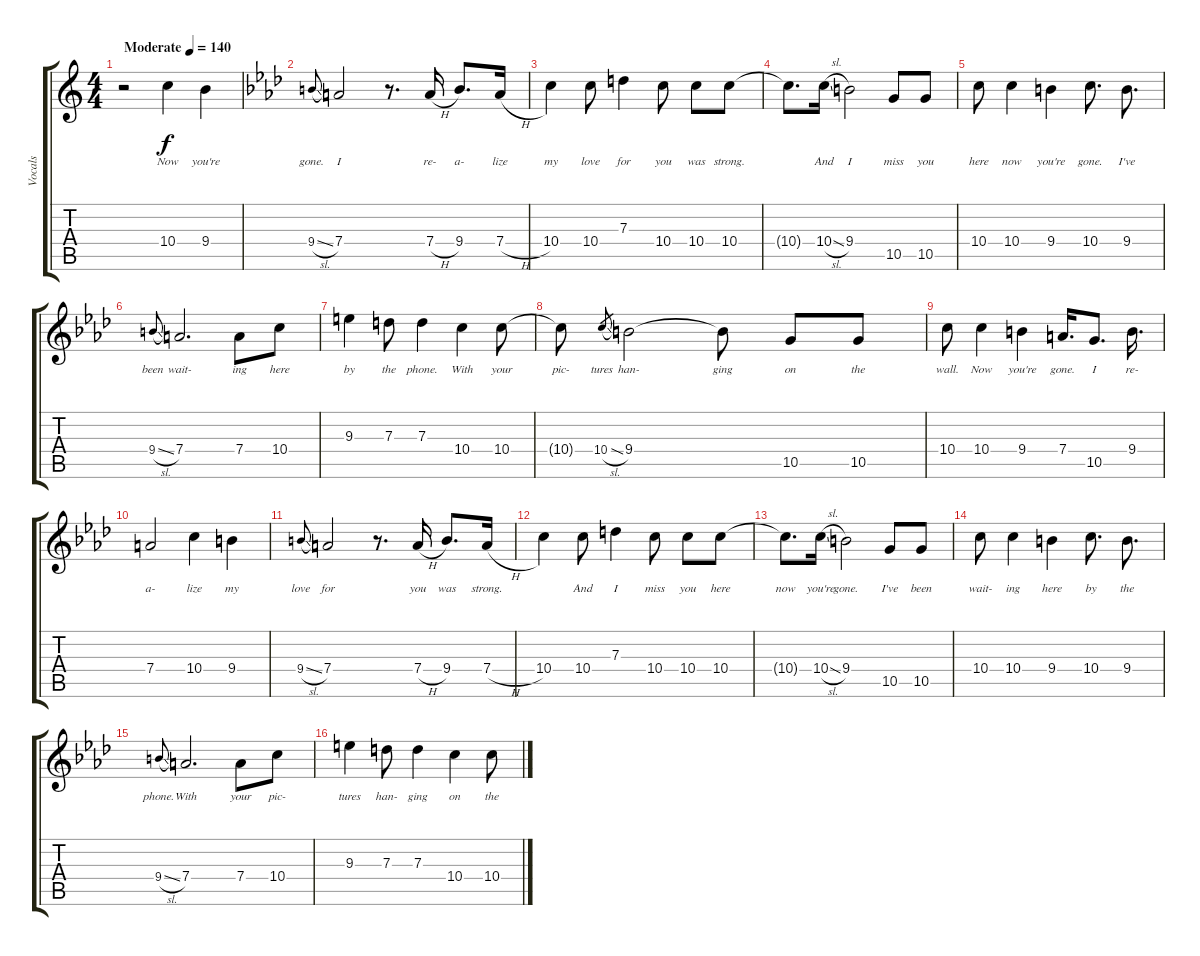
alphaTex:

\track ("Vocals" "Vocals") {instrument distortionguitar}
\staff {score tabs}
\tuning (E4 B3 G3 D3 A2 E2) {hide}
\ts (4 4)
\tempo (140 "Moderate")
\clef g2
\ks c
r.2{dy f instrument distortionguitar} 10.4.4{lyrics (0 "Now") lyrics (1 "") lyrics (2 "") lyrics (3 "") lyrics (4 "")} 9.4.4{lyrics (0 "you're") lyrics (1 "") lyrics (2 "") lyrics (3 "") lyrics (4 "")} |
\ks ab
9.4{sl}.8{lyrics (0 "gone.") lyrics (1 "") lyrics (2 "") lyrics (3 "") lyrics (4 "") gr onbeat} 7.4.2{lyrics (0 "I") lyrics (1 "") lyrics (2 "") lyrics (3 "") lyrics (4 "")} r.8{d} 7.4{h}.16{lyrics (0 "re-") lyrics (1 "") lyrics (2 "") lyrics (3 "") lyrics (4 "")} 9.4.8{d lyrics (0 "a-") lyrics (1 "") lyrics (2 "") lyrics (3 "") lyrics (4 "")} 7.4{h}.16{lyrics (0 "lize") lyrics (1 "") lyrics (2 "") lyrics (3 "") lyrics (4 "")} |
10.4.4{lyrics (0 "my") lyrics (1 "") lyrics (2 "") lyrics (3 "") lyrics (4 "")} 10.4.8{lyrics (0 "love") lyrics (1 "") lyrics (2 "") lyrics (3 "") lyrics (4 "")} 7.3.4{lyrics (0 "for") lyrics (1 "") lyrics (2 "") lyrics (3 "") lyrics (4 "")} 10.4.8{lyrics (0 "you") lyrics (1 "") lyrics (2 "") lyrics (3 "") lyrics (4 "")} 10.4.8{lyrics (0 "was") lyrics (1 "") lyrics (2 "") lyrics (3 "") lyrics (4 "")} 10.4.8{lyrics (0 "strong.") lyrics (1 "") lyrics (2 "") lyrics (3 "") lyrics (4 "")} |
10.4{t}.8{d lyrics (0 "") lyrics (1 "") lyrics (2 "") lyrics (3 "") lyrics (4 "")} 10.4{sl}.16{lyrics (0 "And") lyrics (1 "") lyrics (2 "") lyrics (3 "") lyrics (4 "")} 9.4.2{lyrics (0 "I") lyrics (1 "") lyrics (2 "") lyrics (3 "") lyrics (4 "")} 10.5.8{lyrics (0 "miss") lyrics (1 "") lyrics (2 "") lyrics (3 "") lyrics (4 "")} 10.5.8{lyrics (0 "you") lyrics (1 "") lyrics (2 "") lyrics (3 "") lyrics (4 "")} |
10.4.8{lyrics (0 "here") lyrics (1 "") lyrics (2 "") lyrics (3 "") lyrics (4 "")} 10.4.4{lyrics (0 "now") lyrics (1 "") lyrics (2 "") lyrics (3 "") lyrics (4 "")} 9.4.4{lyrics (0 "you're") lyrics (1 "") lyrics (2 "") lyrics (3 "") lyrics (4 "")} 10.4.8{d lyrics (0 "gone.") lyrics (1 "") lyrics (2 "") lyrics (3 "") lyrics (4 "")} 9.4.8{d lyrics (0 "I've") lyrics (1 "") lyrics (2 "") lyrics (3 "") lyrics (4 "")} |
9.4{sl}.8{lyrics (0 "been") lyrics (1 "") lyrics (2 "") lyrics (3 "") lyrics (4 "") gr onbeat} 7.4.2{d lyrics (0 "wait-") lyrics (1 "") lyrics (2 "") lyrics (3 "") lyrics (4 "")} 7.4.8{lyrics (0 "ing") lyrics (1 "") lyrics (2 "") lyrics (3 "") lyrics (4 "")} 10.4.8{lyrics (0 "here") lyrics (1 "") lyrics (2 "") lyrics (3 "") lyrics (4 "")} |
9.3.4{lyrics (0 "by") lyrics (1 "") lyrics (2 "") lyrics (3 "") lyrics (4 "")} 7.3.8{lyrics (0 "the") lyrics (1 "") lyrics (2 "") lyrics (3 "") lyrics (4 "")} 7.3.4{lyrics (0 "phone.") lyrics (1 "") lyrics (2 "") lyrics (3 "") lyrics (4 "")} 10.4.4{lyrics (0 "With") lyrics (1 "") lyrics (2 "") lyrics (3 "") lyrics (4 "")} 10.4.8{lyrics (0 "your") lyrics (1 "") lyrics (2 "") lyrics (3 "") lyrics (4 "")} |
10.4{t}.8{lyrics (0 "pic-") lyrics (1 "") lyrics (2 "") lyrics (3 "") lyrics (4 "")} 10.4{sl}.8{lyrics (0 "tures") lyrics (1 "") lyrics (2 "") lyrics (3 "") lyrics (4 "") gr} 9.4.2{lyrics (0 "han-") lyrics (1 "") lyrics (2 "") lyrics (3 "") lyrics (4 "")} 9.4{t}.8{lyrics (0 "ging") lyrics (1 "") lyrics (2 "") lyrics (3 "") lyrics (4 "")} 10.5.8{lyrics (0 "on") lyrics (1 "") lyrics (2 "") lyrics (3 "") lyrics (4 "")} 10.5.8{lyrics (0 "the") lyrics (1 "") lyrics (2 "") lyrics (3 "") lyrics (4 "")} |
10.4.8{lyrics (0 "wall.") lyrics (1 "") lyrics (2 "") lyrics (3 "") lyrics (4 "")} 10.4.4{lyrics (0 "Now") lyrics (1 "") lyrics (2 "") lyrics (3 "") lyrics (4 "")} 9.4.4{lyrics (0 "you're") lyrics (1 "") lyrics (2 "") lyrics (3 "") lyrics (4 "")} 7.4.16{d lyrics (0 "gone.") lyrics (1 "") lyrics (2 "") lyrics (3 "") lyrics (4 "")} 10.5.8{d lyrics (0 "I") lyrics (1 "") lyrics (2 "") lyrics (3 "") lyrics (4 "")} 9.4.16{d lyrics (0 "re-") lyrics (1 "") lyrics (2 "") lyrics (3 "") lyrics (4 "")} |
7.4.2{lyrics (0 "a-") lyrics (1 "") lyrics (2 "") lyrics (3 "") lyrics (4 "")} 10.4.4{lyrics (0 "lize") lyrics (1 "") lyrics (2 "") lyrics (3 "") lyrics (4 "")} 9.4.4{lyrics (0 "my") lyrics (1 "") lyrics (2 "") lyrics (3 "") lyrics (4 "")} |
9.4{sl}.8{lyrics (0 "love") lyrics (1 "") lyrics (2 "") lyrics (3 "") lyrics (4 "") gr onbeat} 7.4.2{lyrics (0 "for") lyrics (1 "") lyrics (2 "") lyrics (3 "") lyrics (4 "")} r.8{d} 7.4{h}.16{lyrics (0 "you") lyrics (1 "") lyrics (2 "") lyrics (3 "") lyrics (4 "")} 9.4.8{d lyrics (0 "was") lyrics (1 "") lyrics (2 "") lyrics (3 "") lyrics (4 "")} 7.4{h}.16{lyrics (0 "strong.") lyrics (1 "") lyrics (2 "") lyrics (3 "") lyrics (4 "")} |
10.4.4{lyrics (0 "") lyrics (1 "") lyrics (2 "") lyrics (3 "") lyrics (4 "")} 10.4.8{lyrics (0 "And") lyrics (1 "") lyrics (2 "") lyrics (3 "") lyrics (4 "")} 7.3.4{lyrics (0 "I") lyrics (1 "") lyrics (2 "") lyrics (3 "") lyrics (4 "")} 10.4.8{lyrics (0 "miss") lyrics (1 "") lyrics (2 "") lyrics (3 "") lyrics (4 "")} 10.4.8{lyrics (0 "you") lyrics (1 "") lyrics (2 "") lyrics (3 "") lyrics (4 "")} 10.4.8{lyrics (0 "here") lyrics (1 "") lyrics (2 "") lyrics (3 "") lyrics (4 "")} |
10.4{t}.8{d lyrics (0 "now") lyrics (1 "") lyrics (2 "") lyrics (3 "") lyrics (4 "")} 10.4{sl}.16{lyrics (0 "you're") lyrics (1 "") lyrics (2 "") lyrics (3 "") lyrics (4 "")} 9.4.2{lyrics (0 "gone.") lyrics (1 "") lyrics (2 "") lyrics (3 "") lyrics (4 "")} 10.5.8{lyrics (0 "I've") lyrics (1 "") lyrics (2 "") lyrics (3 "") lyrics (4 "")} 10.5.8{lyrics (0 "been") lyrics (1 "") lyrics (2 "") lyrics (3 "") lyrics (4 "")} |
10.4.8{lyrics (0 "wait-") lyrics (1 "") lyrics (2 "") lyrics (3 "") lyrics (4 "")} 10.4.4{lyrics (0 "ing") lyrics (1 "") lyrics (2 "") lyrics (3 "") lyrics (4 "")} 9.4.4{lyrics (0 "here") lyrics (1 "") lyrics (2 "") lyrics (3 "") lyrics (4 "")} 10.4.8{d lyrics (0 "by") lyrics (1 "") lyrics (2 "") lyrics (3 "") lyrics (4 "")} 9.4.8{d lyrics (0 "the") lyrics (1 "") lyrics (2 "") lyrics (3 "") lyrics (4 "")} |
9.4{sl}.8{lyrics (0 "phone.") lyrics (1 "") lyrics (2 "") lyrics (3 "") lyrics (4 "") gr onbeat} 7.4.2{d lyrics (0 "With") lyrics (1 "") lyrics (2 "") lyrics (3 "") lyrics (4 "")} 7.4.8{lyrics (0 "your") lyrics (1 "") lyrics (2 "") lyrics (3 "") lyrics (4 "")} 10.4.8{lyrics (0 "pic-") lyrics (1 "") lyrics (2 "") lyrics (3 "") lyrics (4 "")} |
9.3.4{lyrics (0 "tures") lyrics (1 "") lyrics (2 "") lyrics (3 "") lyrics (4 "")} 7.3.8{lyrics (0 "han-") lyrics (1 "") lyrics (2 "") lyrics (3 "") lyrics (4 "")} 7.3.4{lyrics (0 "ging") lyrics (1 "") lyrics (2 "") lyrics (3 "") lyrics (4 "")} 10.4.4{lyrics (0 "on") lyrics (1 "") lyrics (2 "") lyrics (3 "") lyrics (4 "")} 10.4.8{lyrics (0 "the") lyrics (1 "") lyrics (2 "") lyrics (3 "") lyrics (4 "")}
